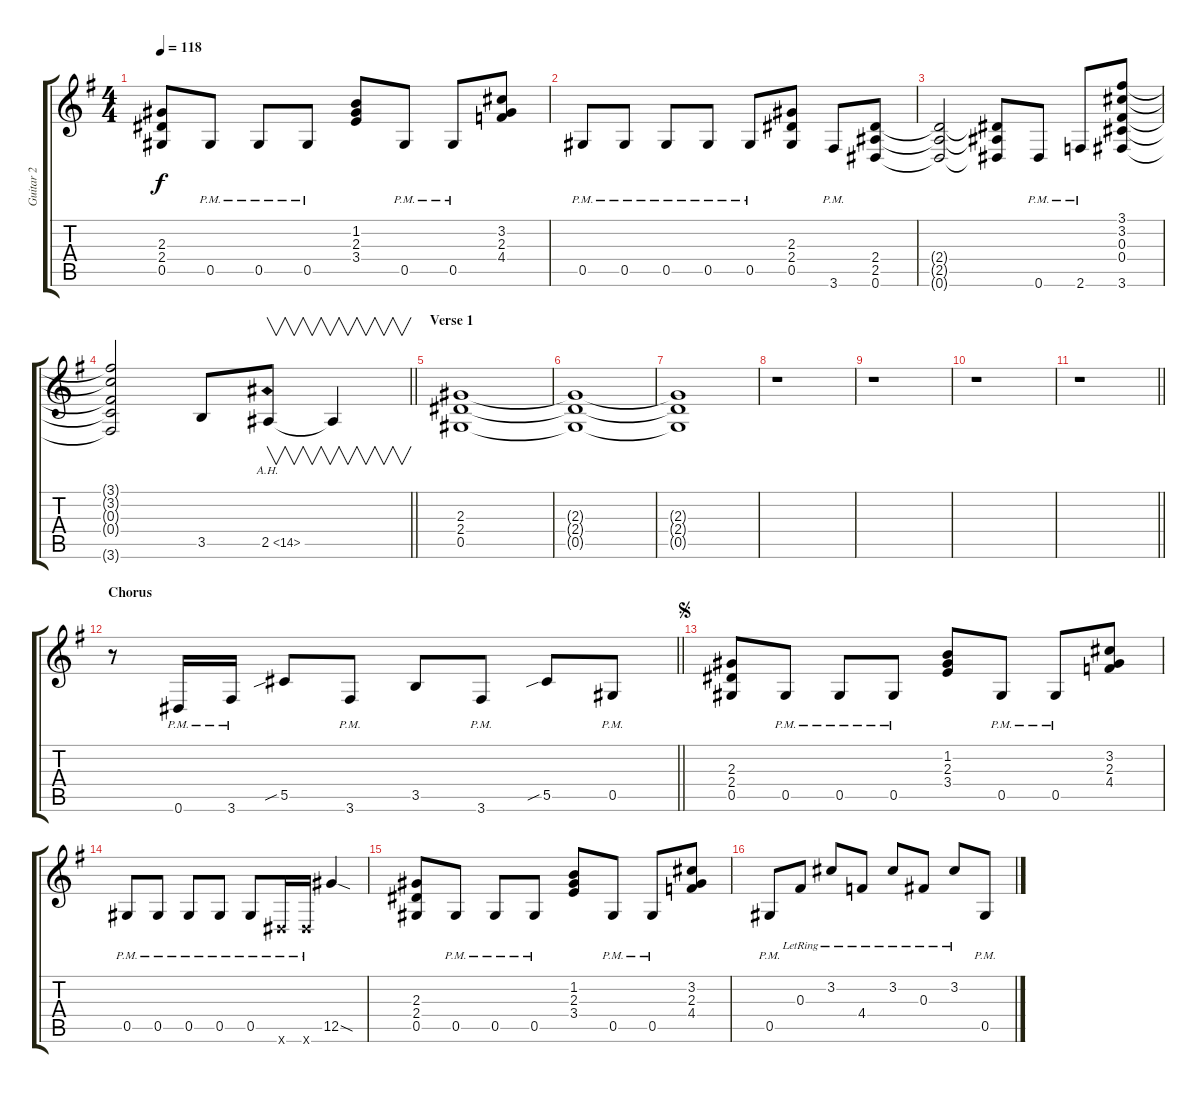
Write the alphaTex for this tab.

\track ("Guitar 2" "Guitar 2") {instrument distortionguitar}
\staff {score tabs}
\tuning (Eb4 Bb3 Gb3 Db3 Ab2 Eb2) {hide}
\ts (4 4)
\tempo 118
\clef g2
\ks g
(2.3 2.4 0.5).8{dy f} 0.5{pm}.8 0.5{pm}.8 0.5{pm}.8 (1.2 2.3 3.4).8 0.5{pm}.8 0.5{pm}.8 (3.2 2.3 4.4).8 |
0.5{pm}.8 0.5{pm}.8 0.5{pm}.8 0.5{pm}.8 0.5{pm}.8 (2.3 2.4 0.5).8 3.6{pm}.8 (2.4 2.5 0.6).8 |
(2.4{t} 2.5{t} 0.6{t}).2 (2.4{t} 2.5{t} 0.6{t}).8 0.6{pm}.8 2.6{pm}.8 (3.1 3.2 0.3 0.4 3.6).8 |
\barLineRight lightlight
(3.1{t} 3.2{t} 0.3{t} 0.4{t} 3.6{t}).2 3.5.8 2.5{ah 12}.8{v} 2.5{t}.4{v} |
\section ("" "Verse 1")
(2.3 2.4 0.5).1 |
(2.3{t} 2.4{t} 0.5{t}).1 |
(2.3{t} 2.4{t} 0.5{t}).1 |
r.1 |
r.1 |
r.1 |
\barLineRight lightlight
r.1 |
\section ("" "Chorus")
\barLineRight lightlight
r.8 0.6{pm}.16 3.6{pm}.16 5.5{sib}.8 3.6{pm}.8 3.5.8 3.6{pm}.8 5.5{sib}.8 0.5{pm}.8 |
\jump segno
(2.3 2.4 0.5).8 0.5{pm}.8 0.5{pm}.8 0.5{pm}.8 (1.2 2.3 3.4).8 0.5{pm}.8 0.5{pm}.8 (3.2 2.3 4.4).8 |
0.5{pm}.8 0.5{pm}.8 0.5{pm}.8 0.5{pm}.8 0.5{pm}.8 0.6{pm x}.16 0.6{pm x}.16 12.5{sod}.4 |
(2.3 2.4 0.5).8 0.5{pm}.8 0.5{pm}.8 0.5{pm}.8 (1.2 2.3 3.4).8 0.5{pm}.8 0.5{pm}.8 (3.2 2.3 4.4).8 |
0.5{pm}.8 0.3{lr}.8 3.2{lr}.8 4.4{lr}.8 3.2{lr}.8 0.3{lr}.8 3.2{lr}.8 0.5{pm}.8
